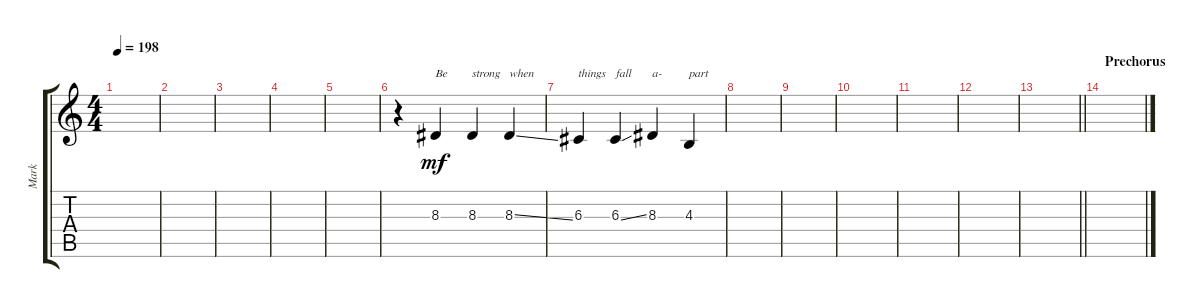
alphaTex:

\track ("Mark" "Mark") {instrument altosax}
\staff {score tabs}
\tuning (E4 B3 G3 D3 A2 E2) {hide}
\ts (4 4)
\tempo 198
\clef g2
\ks c
|
|
|
|
|
r.4 8.3.4{txt "Be" dy mf} 8.3.4{txt "strong"} 8.3{ss}.4{txt "when"} |
6.3.4{txt "things"} 6.3{ss}.4{txt "fall"} 8.3.4{txt "a-"} 4.3.4{txt "part"} |
|
|
|
|
|
\barLineRight lightlight
|
\section ("" "Prechorus")
